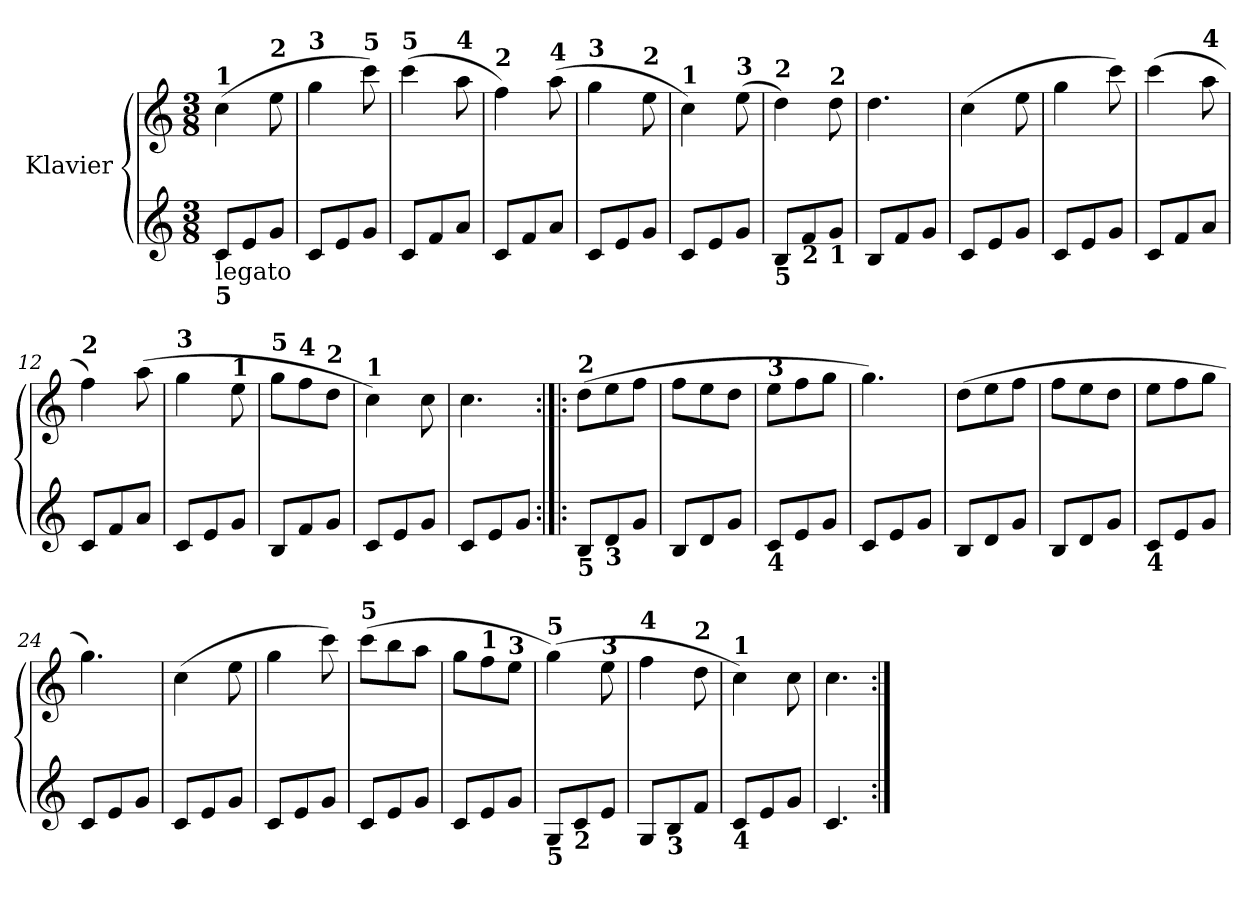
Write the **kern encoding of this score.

**kern	**kern
*part1	*part1
*staff2	*staff1
*I"Klavier	*
!!LO:PB:g=z
*clefG2	*clefG2
*k[]	*k[]
*C:	*C:
*M3/8	*M3/8
=1	=1
!	!LO:TX:a:B:t=1
!LO:TX:b:t=legato	!
!LO:TX:b:B:t=5	!
8ci/L	(4cci\
8ei/	.
!	!LO:TX:a:B:t=2
8gi/J	8eei\
=2	=2
!	!LO:TX:a:B:t=3
8ci/L	4ggi\
8ei/	.
!	!LO:TX:a:B:t=5
8gi/J	8ccci\)
=3	=3
!	!LO:TX:a:B:t=5
8ci/L	(4ccci\
8fi/	.
!	!LO:TX:a:B:t=4
8ai/J	8aai\
=4	=4
!	!LO:TX:a:B:t=2
8ci/L	4ffi\)
8fi/	.
!	!LO:TX:a:B:t=4
8ai/J	(8aai\
=5	=5
!	!LO:TX:a:B:t=3
8ci/L	4ggi\
8ei/	.
!	!LO:TX:a:B:t=2
8gi/J	8eei\
=6	=6
!	!LO:TX:a:B:t=1
8ci/L	4cci\)
8ei/	.
!	!LO:TX:a:B:t=3
8gi/J	(8eei\
=7	=7
!	!LO:TX:a:B:t=2
!LO:TX:b:B:t=5	!
8Bi/L	4ddi\)
!LO:TX:b:B:t=2	!
8fi/	.
!	!LO:TX:a:B:t=2
!LO:TX:b:B:t=1	!
8gi/J	8ddi\
=8	=8
8Bi/L	4.ddi\
8fi/	.
8gi/J	.
=9	=9
8ci/L	(4cci\
8ei/	.
8gi/J	8eei\
=10	=10
8ci/L	4ggi\
8ei/	.
8gi/J	8ccci\)
=11	=11
8ci/L	(4ccci\
8fi/	.
!	!LO:TX:a:B:t=4
8ai/J	8aai\
!!LO:LB:g=z
=12	=12
!	!LO:TX:a:B:t=2
8ci/L	4ffi\)
8fi/	.
8ai/J	(8aai\
=13	=13
!	!LO:TX:a:B:t=3
8ci/L	4ggi\
8ei/	.
!	!LO:TX:a:B:t=1
8gi/J	8eei\
=14	=14
!	!LO:TX:a:B:t=5
8Bi/L	8ggi\L
!	!LO:TX:a:B:t=4
8fi/	8ffi\
!	!LO:TX:a:B:t=2
8gi/J	8ddi\J
=15	=15
!	!LO:TX:a:B:t=1
8ci/L	4cci\)
8ei/	.
8gi/J	8cci\
=16	=16
8ci/L	4.cci\
8ei/	.
8gi/J	.
=17:|!|:	=17:|!|:
!	!LO:TX:a:B:t=2
!LO:TX:b:B:t=5	!
8Bi/L	(8ddi\L
!LO:TX:b:B:t=3	!
8di/	8eei\
8gi/J	8ffi\J
=18	=18
8Bi/L	8ffi\L
8di/	8eei\
8gi/J	8ddi\J
=19	=19
!	!LO:TX:a:B:t=3
!LO:TX:b:B:t=4	!
8ci/L	8eei\L
8ei/	8ffi\
8gi/J	8ggi\J
=20	=20
8ci/L	4.ggi\)
8ei/	.
8gi/J	.
=21	=21
8Bi/L	(8ddi\L
8di/	8eei\
8gi/J	8ffi\J
!!LO:LB:g=z
=22	=22
8Bi/L	8ffi\L
8di/	8eei\
8gi/J	8ddi\J
=23	=23
!LO:TX:b:B:t=4	!
8ci/L	8eei\L
8ei/	8ffi\
8gi/J	8ggi\J
=24	=24
8ci/L	4.ggi\)
8ei/	.
8gi/J	.
=25	=25
8ci/L	(4cci\
8ei/	.
8gi/J	8eei\
=26	=26
8ci/L	4ggi\
8ei/	.
8gi/J	8ccci\)
=27	=27
!	!LO:TX:a:B:t=5
8ci/L	(8ccci\L
8ei/	8bbi\
8gi/J	8aai\J
=28	=28
8ci/L	8ggi\L
!	!LO:TX:a:B:t=1
8ei/	8ffi\
!	!LO:TX:a:B:t=3
8gi/J	8eei\J
=29	=29
!	!LO:TX:a:B:t=5
!LO:TX:b:B:t=5	!
8Gi/L	(4ggi\)
!LO:TX:b:B:t=2	!
8ci/	.
!	!LO:TX:a:B:t=3
8ei/J	8eei\
=30	=30
!	!LO:TX:a:B:t=4
8Gi/L	4ffi\
!LO:TX:b:B:t=3	!
8Bi/	.
!	!LO:TX:a:B:t=2
8fi/J	8ddi\
=31	=31
!	!LO:TX:a:B:t=1
!LO:TX:b:B:t=4	!
8ci/L	4cci\)
8ei/	.
8gi/J	8cci\
=32	=32
4.ci/	4.cci\
=:|!	=:|!
*-	*-
